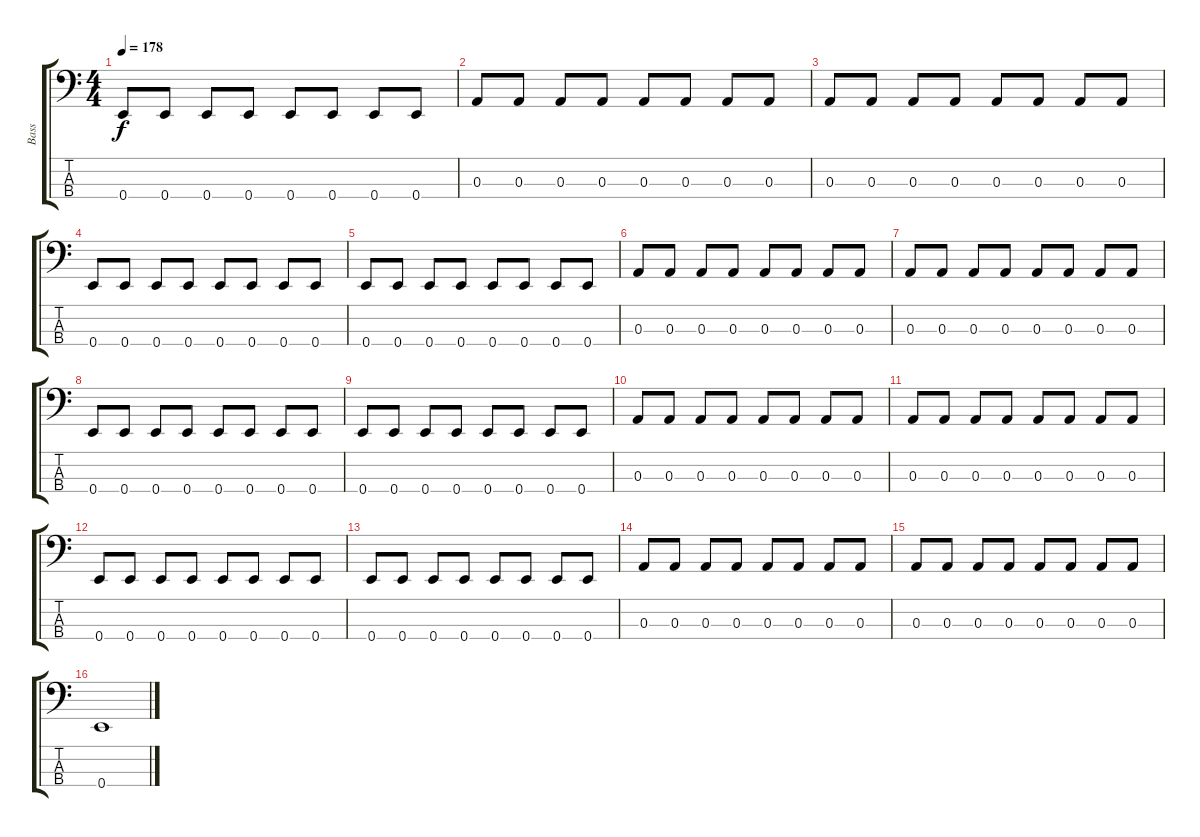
\track ("Bass" "Bass") {instrument electricbassfinger}
\staff {score tabs}
\tuning (G2 D2 A1 E1) {hide}
\ts (4 4)
\tempo 178
\clef f4
\ks c
0.4.8{dy f} 0.4.8 0.4.8 0.4.8 0.4.8 0.4.8 0.4.8 0.4.8 |
0.3.8 0.3.8 0.3.8 0.3.8 0.3.8 0.3.8 0.3.8 0.3.8 |
0.3.8 0.3.8 0.3.8 0.3.8 0.3.8 0.3.8 0.3.8 0.3.8 |
0.4.8 0.4.8 0.4.8 0.4.8 0.4.8 0.4.8 0.4.8 0.4.8 |
0.4.8 0.4.8 0.4.8 0.4.8 0.4.8 0.4.8 0.4.8 0.4.8 |
0.3.8 0.3.8 0.3.8 0.3.8 0.3.8 0.3.8 0.3.8 0.3.8 |
0.3.8 0.3.8 0.3.8 0.3.8 0.3.8 0.3.8 0.3.8 0.3.8 |
0.4.8 0.4.8 0.4.8 0.4.8 0.4.8 0.4.8 0.4.8 0.4.8 |
0.4.8 0.4.8 0.4.8 0.4.8 0.4.8 0.4.8 0.4.8 0.4.8 |
0.3.8 0.3.8 0.3.8 0.3.8 0.3.8 0.3.8 0.3.8 0.3.8 |
0.3.8 0.3.8 0.3.8 0.3.8 0.3.8 0.3.8 0.3.8 0.3.8 |
0.4.8 0.4.8 0.4.8 0.4.8 0.4.8 0.4.8 0.4.8 0.4.8 |
0.4.8 0.4.8 0.4.8 0.4.8 0.4.8 0.4.8 0.4.8 0.4.8 |
0.3.8 0.3.8 0.3.8 0.3.8 0.3.8 0.3.8 0.3.8 0.3.8 |
0.3.8 0.3.8 0.3.8 0.3.8 0.3.8 0.3.8 0.3.8 0.3.8 |
0.4.1
